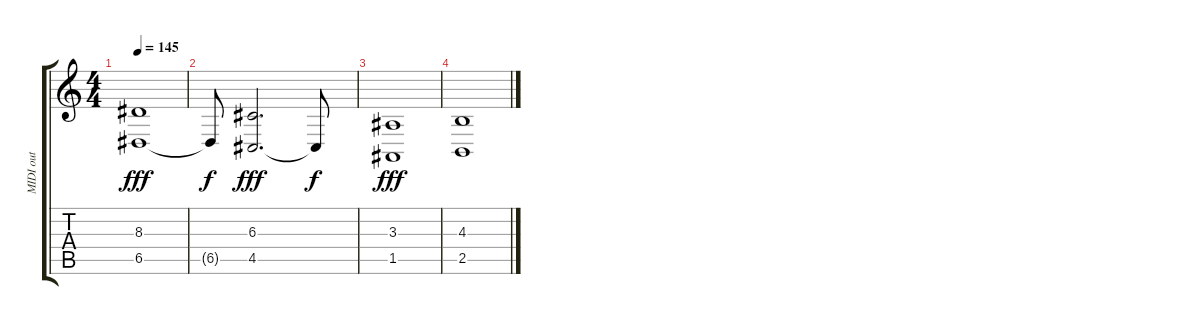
\track ("MIDI out" "MIDI out") {instrument melodictom}
\staff {score tabs}
\tuning (E4 B3 G3 D3 A2 E2) {hide}
\ts (4 4)
\tempo 145
\clef g2
\ks c
(8.3 6.5).1{dy fff instrument pad4choir} |
6.5{t}.8{dy f} (6.3 4.5).2{d dy fff} 4.5{t}.8{dy f} |
(3.3 1.5).1{dy fff} |
(4.3 2.5).1
